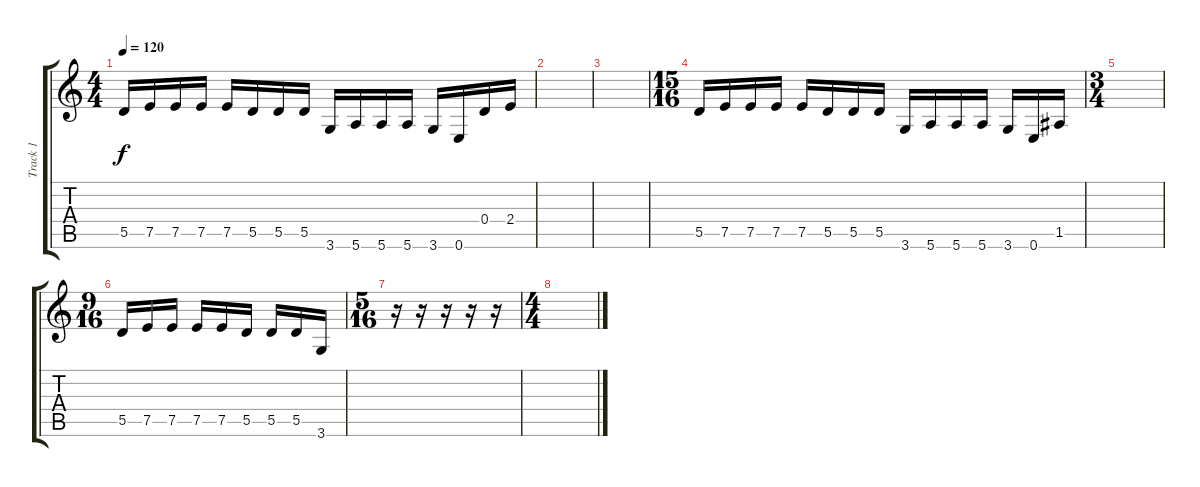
\track ("Track 1" "Track 1") {instrument distortionguitar}
\staff {score tabs}
\tuning (E4 B3 G3 D3 A2 E2) {hide}
\ts (4 4)
\tempo 120
\clef g2
\ks c
5.5.16{dy f} 7.5.16 7.5.16 7.5.16 7.5.16 5.5.16 5.5.16 5.5.16 3.6.16 5.6.16 5.6.16 5.6.16 3.6.16 0.6.16 0.4.16 2.4.16 |
|
|
\ts (15 16)
5.5.16 7.5.16 7.5.16 7.5.16 7.5.16 5.5.16 5.5.16 5.5.16 3.6.16 5.6.16 5.6.16 5.6.16 3.6.16 0.6.16 1.5.16 |
\ts (3 4)
|
\ts (9 16)
5.5.16 7.5.16 7.5.16 7.5.16 7.5.16 5.5.16 5.5.16 5.5.16 3.6.16 |
\ts (5 16)
r.16 r.16 r.16 r.16 r.16 |
\ts (4 4)
